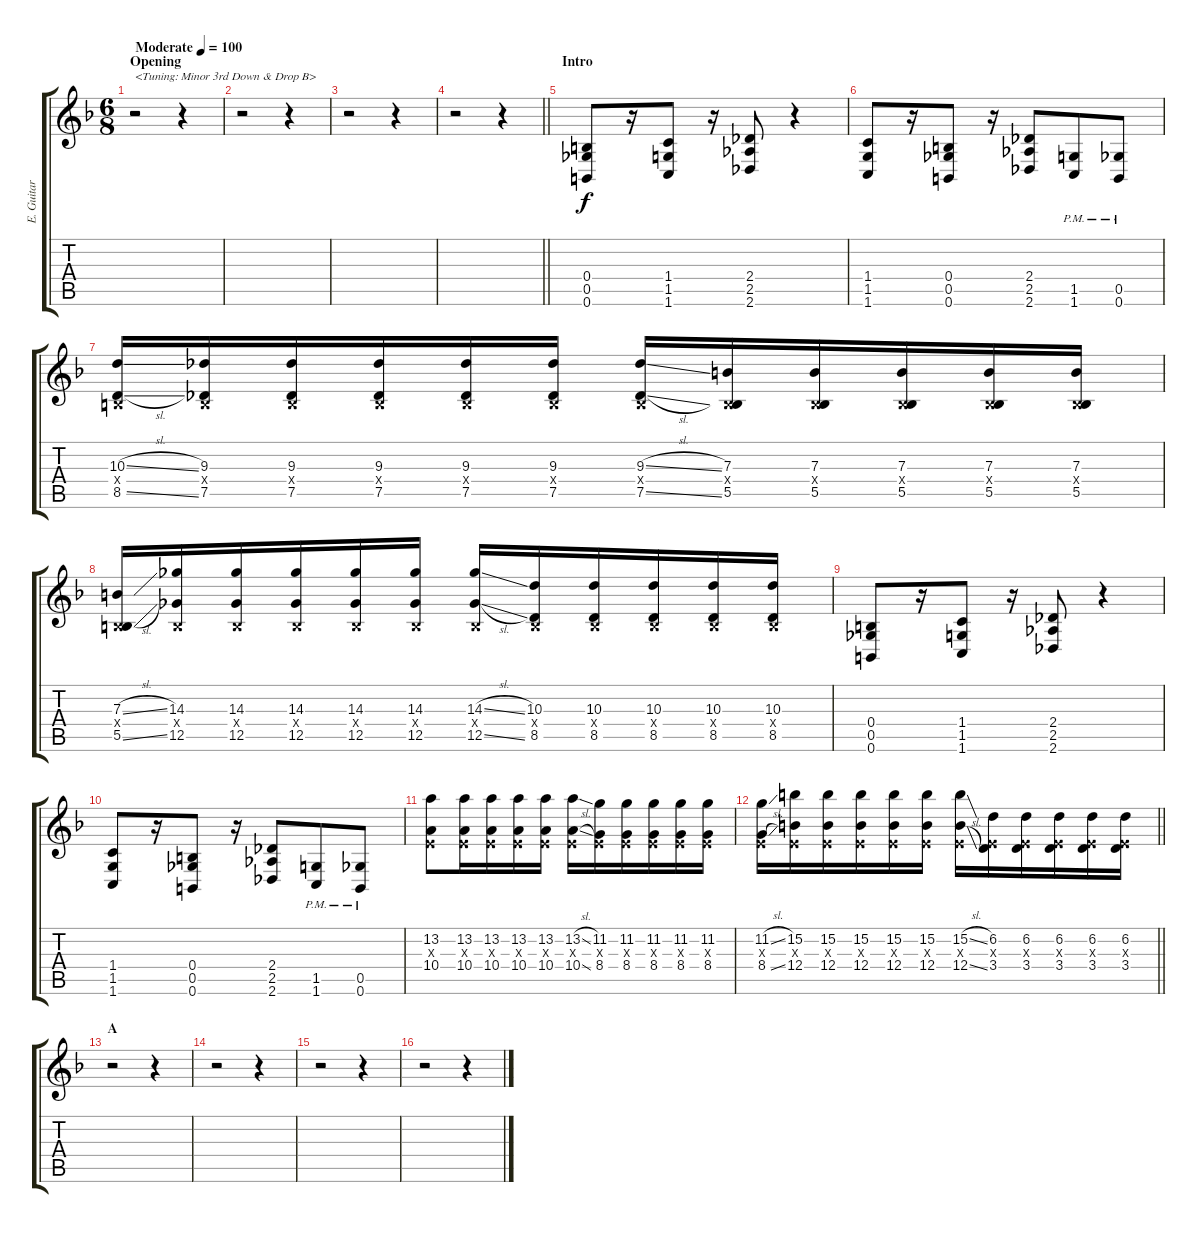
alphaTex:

\track ("E. Guitar II" "E. Guitar ") {instrument overdrivenguitar}
\staff {score tabs}
\tuning (Db4 Ab3 E3 B2 Gb2 B1) {hide}
\ts (6 8)
\section ("" "Opening")
\tempo (100 "Moderate")
\clef g2
\ks f
r.2{txt "<Tuning: Minor 3rd Down & Drop B>" dy f instrument overdrivenguitar} r.4 |
r.2 r.4 |
r.2 r.4 |
\barLineRight lightlight
r.2 r.4 |
\section ("" "Intro")
(0.4 0.5 0.6).8 r.16 (1.4 1.5 1.6).8 r.16 (2.4 2.5 2.6).8 r.4 |
(1.4 1.5 1.6).8 r.16 (0.4 0.5 0.6).8 r.16 (2.4 2.5 2.6).8 (1.5{pm} 1.6{pm}).8 (0.5{pm} 0.6{pm}).8 |
(10.3{sl} 0.4{x} 8.5{sl}).16 (9.3 0.4{x} 7.5).16 (9.3 0.4{x} 7.5).16 (9.3 0.4{x} 7.5).16 (9.3 0.4{x} 7.5).16 (9.3 0.4{x} 7.5).16 (9.3{sl} 0.4{x} 7.5{sl}).16 (7.3 0.4{x} 5.5).16 (7.3 0.4{x} 5.5).16 (7.3 0.4{x} 5.5).16 (7.3 0.4{x} 5.5).16 (7.3 0.4{x} 5.5).16 |
(7.3{sl} 0.4{x} 5.5{sl}).16 (14.3 0.4{x} 12.5).16 (14.3 0.4{x} 12.5).16 (14.3 0.4{x} 12.5).16 (14.3 0.4{x} 12.5).16 (14.3 0.4{x} 12.5).16 (14.3{sl} 0.4{x} 12.5{sl}).16 (10.3 0.4{x} 8.5).16 (10.3 0.4{x} 8.5).16 (10.3 0.4{x} 8.5).16 (10.3 0.4{x} 8.5).16 (10.3 0.4{x} 8.5).16 |
(0.4 0.5 0.6).8 r.16 (1.4 1.5 1.6).8 r.16 (2.4 2.5 2.6).8 r.4 |
(1.4 1.5 1.6).8 r.16 (0.4 0.5 0.6).8 r.16 (2.4 2.5 2.6).8 (1.5{pm} 1.6{pm}).8 (0.5{pm} 0.6{pm}).8 |
(13.2 0.3{x} 10.4).8 (13.2 0.3{x} 10.4).16 (13.2 0.3{x} 10.4).16 (13.2 0.3{x} 10.4).16 (13.2 0.3{x} 10.4).16 (13.2{sl} 0.3{x} 10.4{sl}).16 (11.2 0.3{x} 8.4).16 (11.2 0.3{x} 8.4).16 (11.2 0.3{x} 8.4).16 (11.2 0.3{x} 8.4).16 (11.2 0.3{x} 8.4).16 |
\barLineRight lightlight
(11.2{sl} 0.3{x} 8.4{sl}).16 (15.2 0.3{x} 12.4).16 (15.2 0.3{x} 12.4).16 (15.2 0.3{x} 12.4).16 (15.2 0.3{x} 12.4).16 (15.2 0.3{x} 12.4).16 (15.2{sl} 0.3{x} 12.4{sl}).16 (6.2 0.3{x} 3.4).16 (6.2 0.3{x} 3.4).16 (6.2 0.3{x} 3.4).16 (6.2 0.3{x} 3.4).16 (6.2 0.3{x} 3.4).16 |
\section ("" "A")
r.2 r.4 |
r.2 r.4 |
r.2 r.4 |
r.2 r.4
